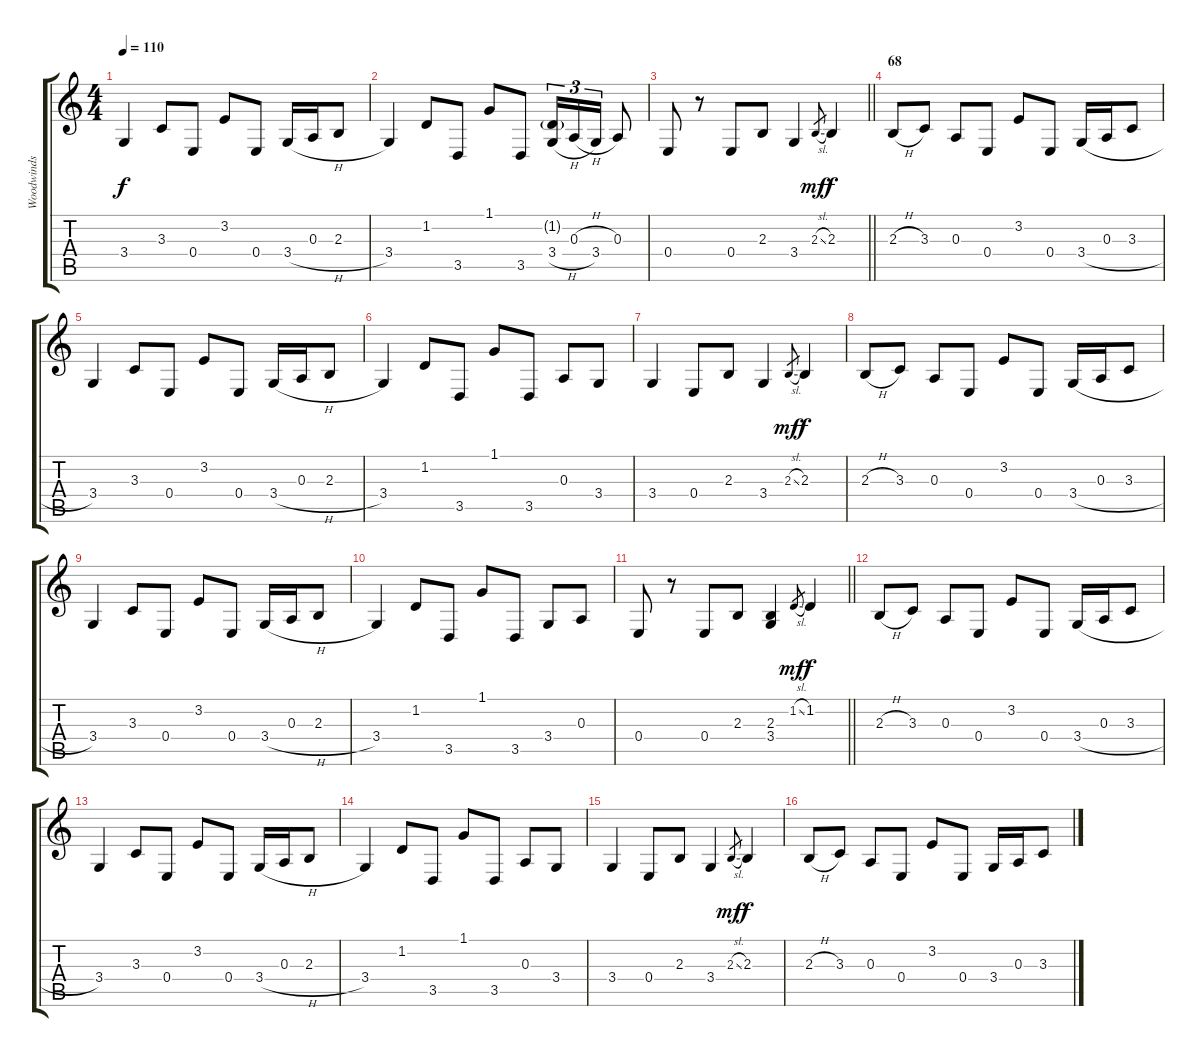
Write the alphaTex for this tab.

\track ("Woodwinds" "Woodwinds") {instrument clarinet bank 126}
\staff {score tabs}
\tuning (Gb4 Db4 A3 E3 B2 Gb2) {hide}
\ts (4 4)
\tempo 110
\clef g2
\ks c
3.4.4{dy f} 3.3.8 0.4.8 3.2.8 0.4.8 3.4{h}.16 0.3.16 2.3.8 |
3.4.4 1.2.8 3.5.8 1.1.8 3.5.8 (1.2{g} 3.4{h}).16{tu (3 2)} 0.3{h}.16{tu (3 2)} 3.4.16{tu (3 2)} 0.3.8 |
\barLineRight lightlight
0.4.8 r.8 0.4.8 2.3.8 3.4.4 2.3{sl}.8{gr dy mf} 2.3.4{dy f} |
\section ("" "68")
2.3{h}.8 3.3.8 0.3.8 0.4.8 3.2.8 0.4.8 3.4{h}.16 0.3.16 3.3.8 |
3.4.4 3.3.8 0.4.8 3.2.8 0.4.8 3.4{h}.16 0.3.16 2.3.8 |
3.4.4 1.2.8 3.5.8 1.1.8 3.5.8 0.3.8 3.4.8 |
3.4.4 0.4.8 2.3.8 3.4.4 2.3{sl}.8{gr dy mf} 2.3.4{dy f} |
2.3{h}.8 3.3.8 0.3.8 0.4.8 3.2.8 0.4.8 3.4{h}.16 0.3.16 3.3.8 |
3.4.4 3.3.8 0.4.8 3.2.8 0.4.8 3.4{h}.16 0.3.16 2.3.8 |
3.4.4 1.2.8 3.5.8 1.1.8 3.5.8 3.4.8 0.3.8 |
\barLineRight lightlight
0.4.8 r.8 0.4.8 2.3.8 (2.3 3.4).4 1.2{sl}.8{gr dy mf} 1.2.4{dy f} |
2.3{h}.8 3.3.8 0.3.8 0.4.8 3.2.8 0.4.8 3.4{h}.16 0.3.16 3.3.8 |
3.4.4 3.3.8 0.4.8 3.2.8 0.4.8 3.4{h}.16 0.3.16 2.3.8 |
3.4.4 1.2.8 3.5.8 1.1.8 3.5.8 0.3.8 3.4.8 |
3.4.4 0.4.8 2.3.8 3.4.4 2.3{sl}.8{gr dy mf} 2.3.4{dy f} |
2.3{h}.8 3.3.8 0.3.8 0.4.8 3.2.8 0.4.8 3.4{h}.16 0.3.16 3.3.8
